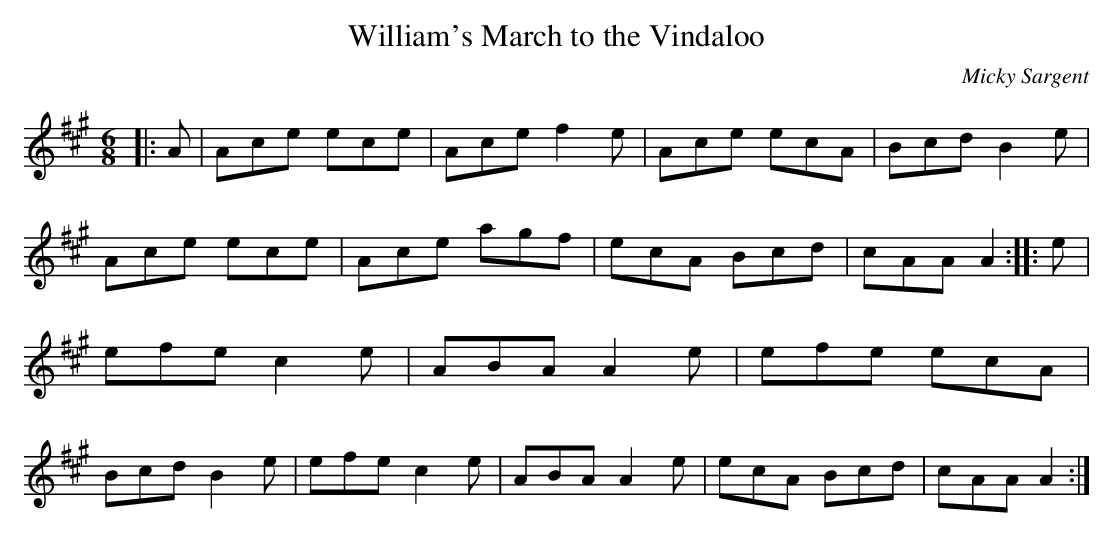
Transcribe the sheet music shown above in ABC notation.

X:1
T:William's March to the Vindaloo
C:Micky Sargent
E:13
M:6/8
L:1/8
K:A
|:A|Ace ece|Ace f2 e|Ace ecA|Bcd B2 e|\
Ace ece|Ace agf|ecA Bcd|cAA A2::\
e|efe c2 e|ABA A2 e|efe ecA|Bcd B2 e|\
efe c2 e|ABA A2 e|ecA Bcd|cAA A2:|**
